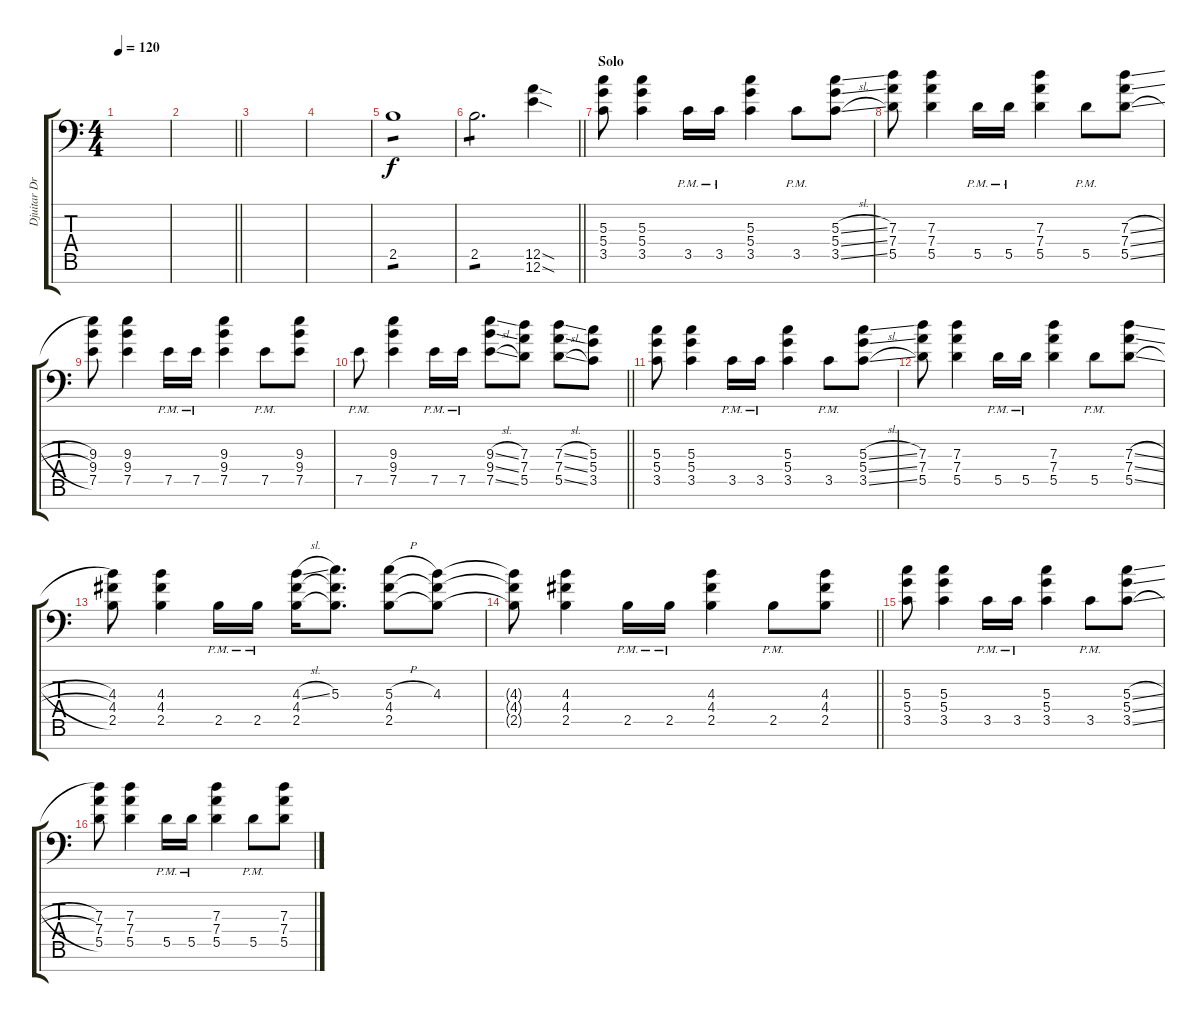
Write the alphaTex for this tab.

\track ("Djuitar Dropped A" "Djuitar Dr") {instrument distortionguitar}
\staff {score tabs}
\tuning (E4 B3 G3 D3 A2 E2 A1) {hide}
\ts (4 4)
\tempo 120
\clef f4
\ks c
|
\barLineRight lightlight
|
|
|
2.5.1{tp 1 volume 16} |
\barLineRight lightlight
2.5.2{d tp 1} (12.5{sod} 12.6{sod}).4 |
\section ("" "Solo")
(5.3 5.4 3.5).8 (5.3 5.4 3.5).4 3.5{pm}.16 3.5{pm}.16 (5.3 5.4 3.5).4 3.5{pm}.8 (5.3{sl} 5.4{sl} 3.5{sl}).8 |
(7.3 7.4 5.5).8 (7.3 7.4 5.5).4 5.5{pm}.16 5.5{pm}.16 (7.3 7.4 5.5).4 5.5{pm}.8 (7.3{sl} 7.4{sl} 5.5{sl}).8 |
(9.3 9.4 7.5).8 (9.3 9.4 7.5).4 7.5{pm}.16 7.5{pm}.16 (9.3 9.4 7.5).4 7.5{pm}.8 (9.3 9.4 7.5).8 |
\barLineRight lightlight
7.5{pm}.8 (9.3 9.4 7.5).4 7.5{pm}.16 7.5{pm}.16 (9.3{sl} 9.4{sl} 7.5{sl}).8 (7.3 7.4 5.5).8 (7.3{sl} 7.4{sl} 5.5{sl}).8 (5.3 5.4 3.5).8 |
(5.3 5.4 3.5).8 (5.3 5.4 3.5).4 3.5{pm}.16 3.5{pm}.16 (5.3 5.4 3.5).4 3.5{pm}.8 (5.3{sl} 5.4{sl} 3.5{sl}).8 |
(7.3 7.4 5.5).8 (7.3 7.4 5.5).4 5.5{pm}.16 5.5{pm}.16 (7.3 7.4 5.5).4 5.5{pm}.8 (7.3{sl} 7.4{sl} 5.5{sl}).8 |
(4.3 4.4 2.5).8 (4.3 4.4 2.5).4 2.5{pm}.16 2.5{pm}.16 (4.3{sl} 4.4 2.5).16 (5.3 4.4{t} 2.5{t}).8{d} (5.3{h} 4.4 2.5).8 (4.3 4.4{t} 2.5{t}).8 |
\barLineRight lightlight
(4.3{t} 4.4{t} 2.5{t}).8 (4.3 4.4 2.5).4 2.5{pm}.16 2.5{pm}.16 (4.3 4.4 2.5).4 2.5{pm}.8 (4.3 4.4 2.5).8 |
(5.3 5.4 3.5).8 (5.3 5.4 3.5).4 3.5{pm}.16 3.5{pm}.16 (5.3 5.4 3.5).4 3.5{pm}.8 (5.3{sl} 5.4{sl} 3.5{sl}).8 |
(7.3 7.4 5.5).8 (7.3 7.4 5.5).4 5.5{pm}.16 5.5{pm}.16 (7.3 7.4 5.5).4 5.5{pm}.8 (7.3{sl} 7.4{sl} 5.5{sl}).8
